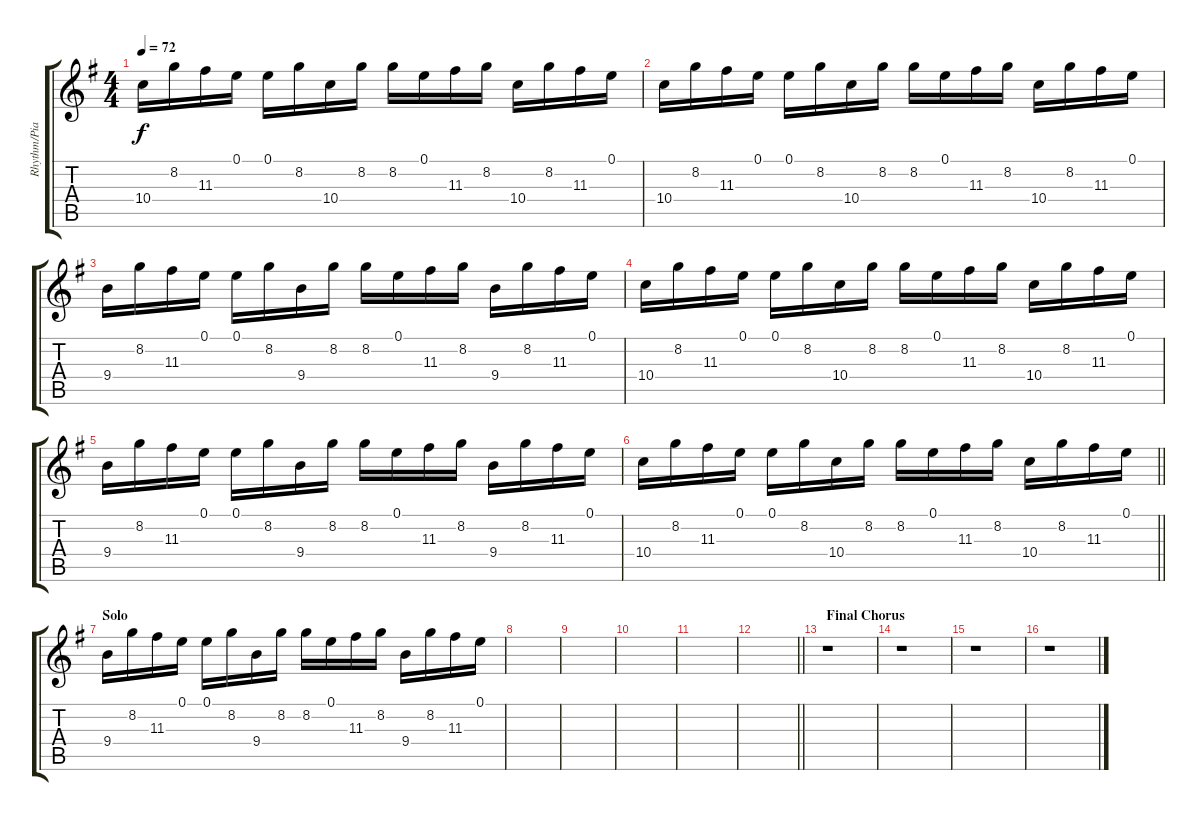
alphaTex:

\track ("Rhythm/Piano on Hello" "Rhythm/Pia") {instrument acousticguitarsteel}
\staff {score tabs}
\tuning (E4 B3 G3 D3 A2 E2) {hide}
\ts (4 4)
\tempo 72
\clef g2
\ks g
10.4.16{dy f} 8.2.16 11.3.16 0.1.16 0.1.16 8.2.16 10.4.16 8.2.16 8.2.16 0.1.16 11.3.16 8.2.16 10.4.16 8.2.16 11.3.16 0.1.16 |
10.4.16 8.2.16 11.3.16 0.1.16 0.1.16 8.2.16 10.4.16 8.2.16 8.2.16 0.1.16 11.3.16 8.2.16 10.4.16 8.2.16 11.3.16 0.1.16 |
9.4.16 8.2.16 11.3.16 0.1.16 0.1.16 8.2.16 9.4.16 8.2.16 8.2.16 0.1.16 11.3.16 8.2.16 9.4.16 8.2.16 11.3.16 0.1.16 |
10.4.16 8.2.16 11.3.16 0.1.16 0.1.16 8.2.16 10.4.16 8.2.16 8.2.16 0.1.16 11.3.16 8.2.16 10.4.16 8.2.16 11.3.16 0.1.16 |
9.4.16 8.2.16 11.3.16 0.1.16 0.1.16 8.2.16 9.4.16 8.2.16 8.2.16 0.1.16 11.3.16 8.2.16 9.4.16 8.2.16 11.3.16 0.1.16 |
\barLineRight lightlight
10.4.16 8.2.16 11.3.16 0.1.16 0.1.16 8.2.16 10.4.16 8.2.16 8.2.16 0.1.16 11.3.16 8.2.16 10.4.16 8.2.16 11.3.16 0.1.16 |
\section ("" "Solo")
9.4.16 8.2.16 11.3.16 0.1.16 0.1.16 8.2.16 9.4.16 8.2.16 8.2.16 0.1.16 11.3.16 8.2.16 9.4.16 8.2.16 11.3.16 0.1.16 |
|
|
|
|
\barLineRight lightlight
|
\section ("" " Final Chorus")
r.1 |
r.1 |
r.1 |
r.1
